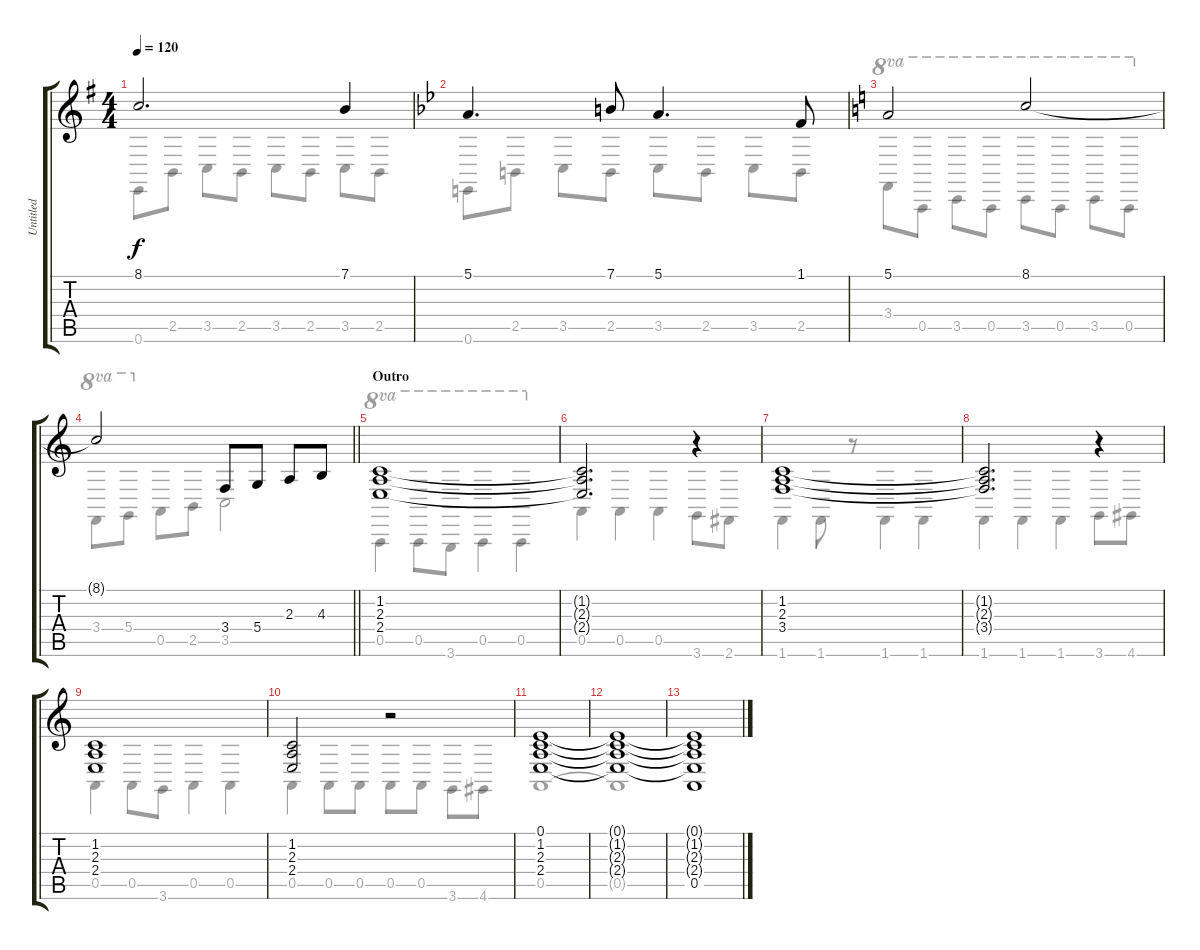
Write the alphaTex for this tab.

\track ("Untitled" "Untitled") {instrument harpsichord}
\staff {score tabs}
\tuning (E4 B3 G3 D3 A2 E2) {hide}
\voice
\ts (4 4)
\tempo 120
\clef g2
\ks g
8.1.2{d dy f} 7.1.4 |
\ks bb
5.1.4{d} 7.1.8 5.1.4{d} 1.1.8 |
\ks c
5.1.2 8.1.2 |
\barLineRight lightlight
8.1{t}.2 3.4.8 5.4.8 2.3.8 4.3.8 |
\section ("" "Outro")
(1.2 2.3 2.4).1 |
(1.2{t} 2.3{t} 2.4{t}).2{d} r.4 |
(1.2 2.3 3.4).1 |
(1.2{t} 2.3{t} 3.4{t}).2{d} r.4 |
(1.2 2.3 2.4).1 |
(1.2 2.3 2.4).2 r.2 |
(0.1 1.2 2.3 2.4).1 |
(0.1{t} 1.2{t} 2.3{t} 2.4{t}).1 |
(0.1{t} 1.2{t} 2.3{t} 2.4{t} 0.5).1
\voice
\clef g2
\ottava regular
\simile none
\ks g
0.6.8{dy f} 2.5.8 3.5.8 2.5.8 3.5.8 2.5.8 3.5.8 2.5.8 |
\ks bb
0.6.8 2.5.8 3.5.8 2.5.8 3.5.8 2.5.8 3.5.8 2.5.8 |
\ks c
3.4.8{ot 8va} 0.5.8{ot 8va} 3.5.8{ot 8va} 0.5.8{ot 8va} 3.5.8{ot 8va} 0.5.8{ot 8va} 3.5.8{ot 8va} 0.5.8{ot 8va} |
\barLineRight lightlight
3.4.8{ot 8va} 5.4.8{ot 8va} 0.5.8 2.5.8 3.5.2 |
0.5.4{ot 8va} 0.5.8{ot 8va} 3.6.8{ot 8va} 0.5.4{ot 8va} 0.5.4{ot 8va} |
0.5.4 0.5.4 0.5.4 3.6.8 2.6.8 |
1.6.4 1.6.8 r.8 1.6.4 1.6.4 |
1.6.4 1.6.4 1.6.4 3.6.8 4.6.8 |
0.5.4 0.5.8 3.6.8 0.5.4 0.5.4 |
0.5.4 0.5.8 0.5.8 0.5.8 0.5.8 3.6.8 4.6.8 |
0.5.1 |
0.5{t}.1 |
